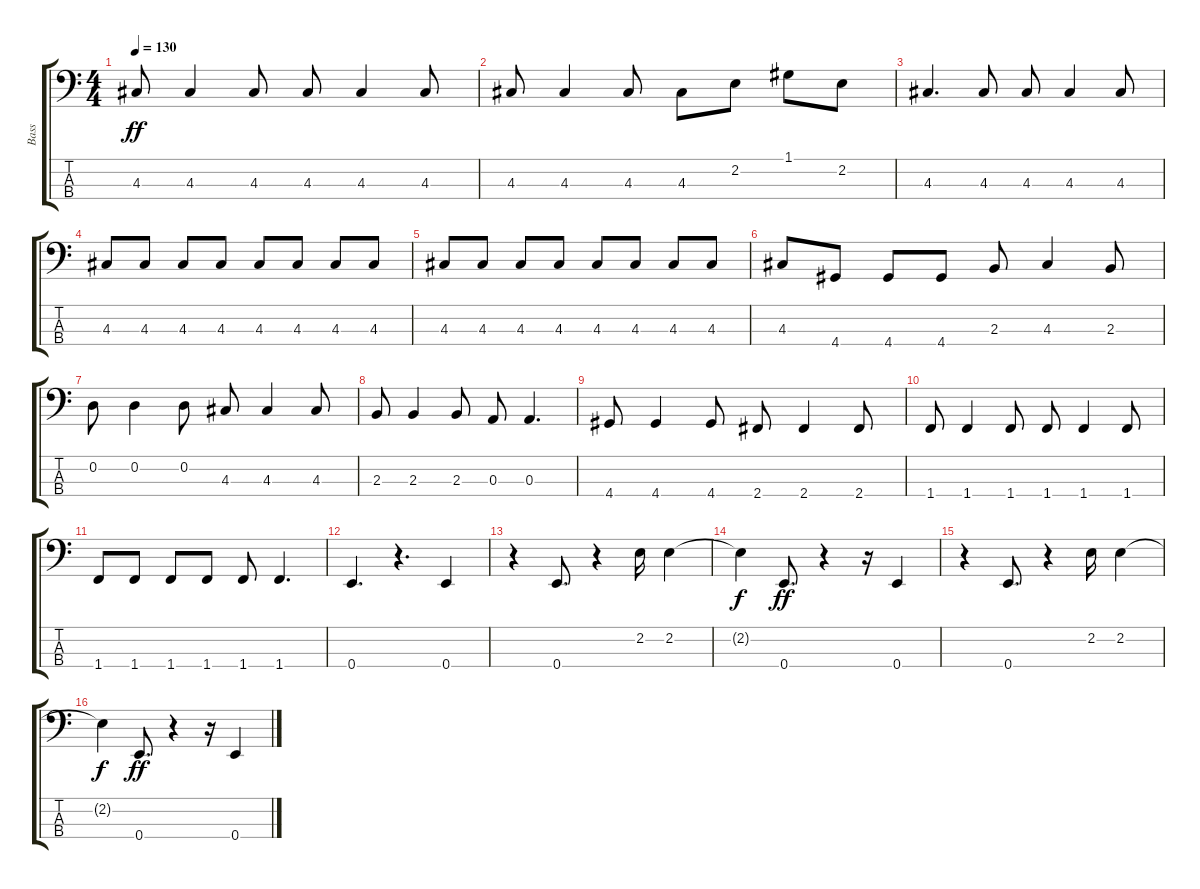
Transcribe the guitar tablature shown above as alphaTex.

\track ("Bass" "Bass") {instrument electricbassfinger}
\staff {score tabs}
\tuning (G2 D2 A1 E1) {hide}
\ts (4 4)
\tempo 130
\clef f4
\ks c
4.3.8{dy ff} 4.3.4 4.3.8 4.3.8 4.3.4 4.3.8 |
4.3.8 4.3.4 4.3.8 4.3.8 2.2.8 1.1.8 2.2.8 |
4.3.4{d} 4.3.8 4.3.8 4.3.4 4.3.8 |
4.3.8 4.3.8 4.3.8 4.3.8 4.3.8 4.3.8 4.3.8 4.3.8 |
4.3.8 4.3.8 4.3.8 4.3.8 4.3.8 4.3.8 4.3.8 4.3.8 |
4.3.8 4.4.8 4.4.8 4.4.8 2.3.8 4.3.4 2.3.8 |
0.2.8 0.2.4 0.2.8 4.3.8 4.3.4 4.3.8 |
2.3.8 2.3.4 2.3.8 0.3.8 0.3.4{d} |
4.4.8 4.4.4 4.4.8 2.4.8 2.4.4 2.4.8 |
1.4.8 1.4.4 1.4.8 1.4.8 1.4.4 1.4.8 |
1.4.8 1.4.8 1.4.8 1.4.8 1.4.8 1.4.4{d} |
0.4.4{d} r.4{d} 0.4.4 |
r.4 0.4.8{d} r.4 2.2.16 2.2.4 |
2.2{t}.4{dy f} 0.4.8{d dy ff} r.4 r.16 0.4.4 |
r.4 0.4.8{d} r.4 2.2.16 2.2.4 |
2.2{t}.4{dy f} 0.4.8{d dy ff} r.4 r.16 0.4.4
